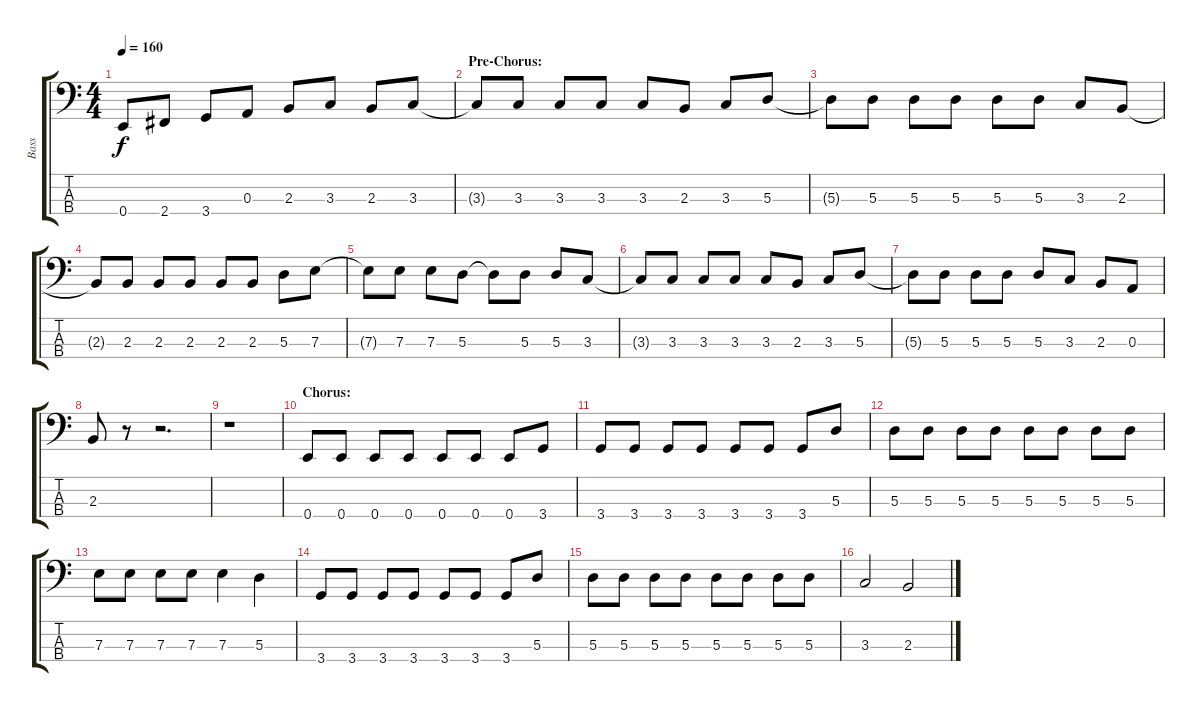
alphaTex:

\track ("Bass" "Bass") {instrument electricbasspick}
\staff {score tabs}
\tuning (G2 D2 A1 E1) {hide}
\ts (4 4)
\tempo 160
\clef f4
\ks c
0.4.8{dy f} 2.4.8 3.4.8 0.3.8 2.3.8 3.3.8 2.3.8 3.3.8 |
\section ("" "Pre-Chorus:")
3.3{t}.8 3.3.8 3.3.8 3.3.8 3.3.8 2.3.8 3.3.8 5.3.8 |
5.3{t}.8 5.3.8 5.3.8 5.3.8 5.3.8 5.3.8 3.3.8 2.3.8 |
2.3{t}.8 2.3.8 2.3.8 2.3.8 2.3.8 2.3.8 5.3.8 7.3.8 |
7.3{t}.8 7.3.8 7.3.8 5.3.8 5.3{t}.8 5.3.8 5.3.8 3.3.8 |
3.3{t}.8 3.3.8 3.3.8 3.3.8 3.3.8 2.3.8 3.3.8 5.3.8 |
5.3{t}.8 5.3.8 5.3.8 5.3.8 5.3.8 3.3.8 2.3.8 0.3.8 |
2.3.8 r.8 r.2{d} |
r.1 |
\section ("" "Chorus:")
0.4.8 0.4.8 0.4.8 0.4.8 0.4.8 0.4.8 0.4.8 3.4.8 |
3.4.8 3.4.8 3.4.8 3.4.8 3.4.8 3.4.8 3.4.8 5.3.8 |
5.3.8 5.3.8 5.3.8 5.3.8 5.3.8 5.3.8 5.3.8 5.3.8 |
7.3.8 7.3.8 7.3.8 7.3.8 7.3.4 5.3.4 |
3.4.8 3.4.8 3.4.8 3.4.8 3.4.8 3.4.8 3.4.8 5.3.8 |
5.3.8 5.3.8 5.3.8 5.3.8 5.3.8 5.3.8 5.3.8 5.3.8 |
3.3.2 2.3.2
